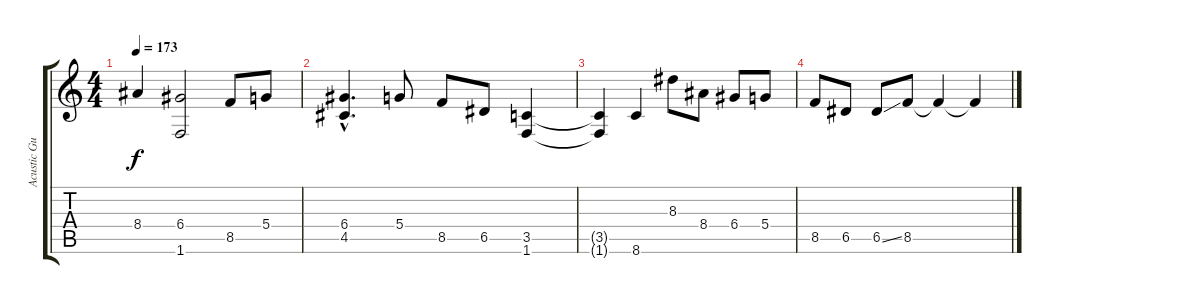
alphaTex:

\track ("Acustic Guitar 1" "Acustic Gu") {instrument acousticguitarsteel}
\staff {score tabs}
\tuning (E4 B3 G3 D3 A2 E2) {hide}
\ts (4 4)
\tempo 173
\clef g2
\ks c
8.4.4{dy f} (6.4 1.6).2 8.5.8 5.4.8 |
(6.4{hac} 4.5{hac}).4{d} 5.4.8 8.5.8 6.5.8 (3.5 1.6).4 |
(3.5{t} 1.6{t}).4 8.6.4 8.3.8 8.4.8 6.4.8 5.4.8 |
8.5.8 6.5.8 6.5{ss}.8 8.5.8 8.5{t}.4 8.5{t}.4
